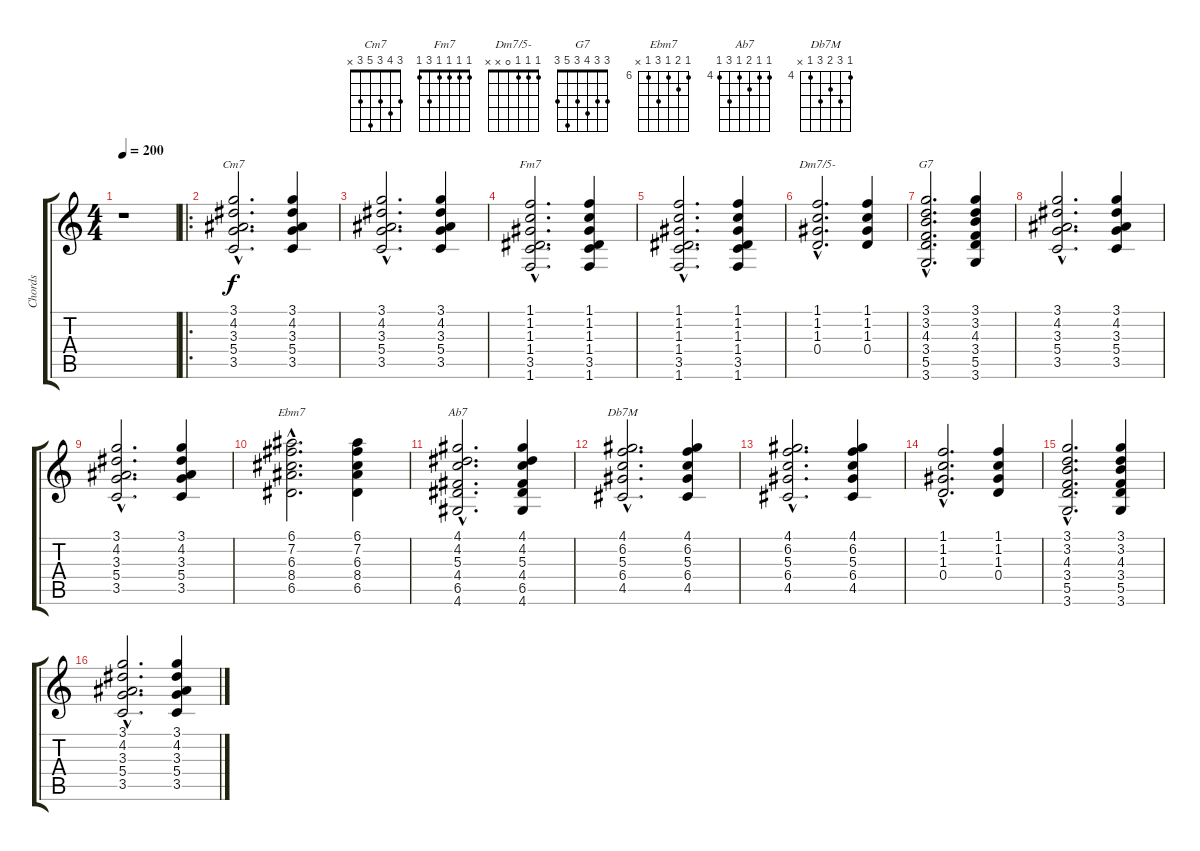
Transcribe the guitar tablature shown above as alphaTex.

\track ("Chords" "Chords") {instrument electricguitarjazz}
\staff {score tabs}
\tuning (E4 B3 G3 D3 A2 E2) {hide}
\chord ("Cm7" 3 4 3 5 3 x)
\chord ("Fm7" 1 1 1 1 3 1)
\chord ("Dm7/5-" 1 1 1 0 x x)
\chord ("G7" 3 3 4 3 5 3)
\chord ("Ebm7" 6 7 6 8 6 x) {firstfret 6}
\chord ("Ab7" 4 4 5 4 6 4) {firstfret 4}
\chord ("Db7M" 4 6 5 6 4 x) {firstfret 4}
\ts (4 4)
\tempo 200
\clef g2
\ks c
r.1{dy f instrument electricguitarjazz} |
\ro
(3.1{hac} 4.2{hac} 3.3{hac} 5.4{hac} 3.5{hac}).2{d ch "Cm7"} (3.1 4.2 3.3 5.4 3.5).4 |
(3.1{hac} 4.2{hac} 3.3{hac} 5.4{hac} 3.5{hac}).2{d} (3.1 4.2 3.3 5.4 3.5).4 |
(1.1{hac} 1.2{hac} 1.3{hac} 1.4{hac} 3.5{hac} 1.6{hac}).2{d ch "Fm7"} (1.1 1.2 1.3 1.4 3.5 1.6).4 |
(1.1{hac} 1.2{hac} 1.3{hac} 1.4{hac} 3.5{hac} 1.6{hac}).2{d} (1.1 1.2 1.3 1.4 3.5 1.6).4 |
(1.1{hac} 1.2{hac} 1.3{hac} 0.4{hac}).2{d ch "Dm7/5-"} (1.1 1.2 1.3 0.4).4 |
(3.1{hac} 3.2{hac} 4.3{hac} 3.4{hac} 5.5{hac} 3.6{hac}).2{d ch "G7"} (3.1 3.2 4.3 3.4 5.5 3.6).4 |
(3.1{hac} 4.2{hac} 3.3{hac} 5.4{hac} 3.5{hac}).2{d} (3.1 4.2 3.3 5.4 3.5).4 |
(3.1{hac} 4.2{hac} 3.3{hac} 5.4{hac} 3.5{hac}).2{d} (3.1 4.2 3.3 5.4 3.5).4 |
(6.1{hac} 7.2{hac} 6.3{hac} 8.4{hac} 6.5{hac}).2{d ch "Ebm7"} (6.1 7.2 6.3 8.4 6.5).4 |
(4.1{hac} 4.2{hac} 5.3{hac} 4.4{hac} 6.5{hac} 4.6{hac}).2{d ch "Ab7"} (4.1 4.2 5.3 4.4 6.5 4.6).4 |
(4.1{hac} 6.2{hac} 5.3{hac} 6.4{hac} 4.5{hac}).2{d ch "Db7M"} (4.1 6.2 5.3 6.4 4.5).4 |
(4.1{hac} 6.2{hac} 5.3{hac} 6.4{hac} 4.5{hac}).2{d} (4.1 6.2 5.3 6.4 4.5).4 |
(1.1{hac} 1.2{hac} 1.3{hac} 0.4{hac}).2{d} (1.1 1.2 1.3 0.4).4 |
(3.1{hac} 3.2{hac} 4.3{hac} 3.4{hac} 5.5{hac} 3.6{hac}).2{d} (3.1 3.2 4.3 3.4 5.5 3.6).4 |
(3.1{hac} 4.2{hac} 3.3{hac} 5.4{hac} 3.5{hac}).2{d} (3.1 4.2 3.3 5.4 3.5).4
